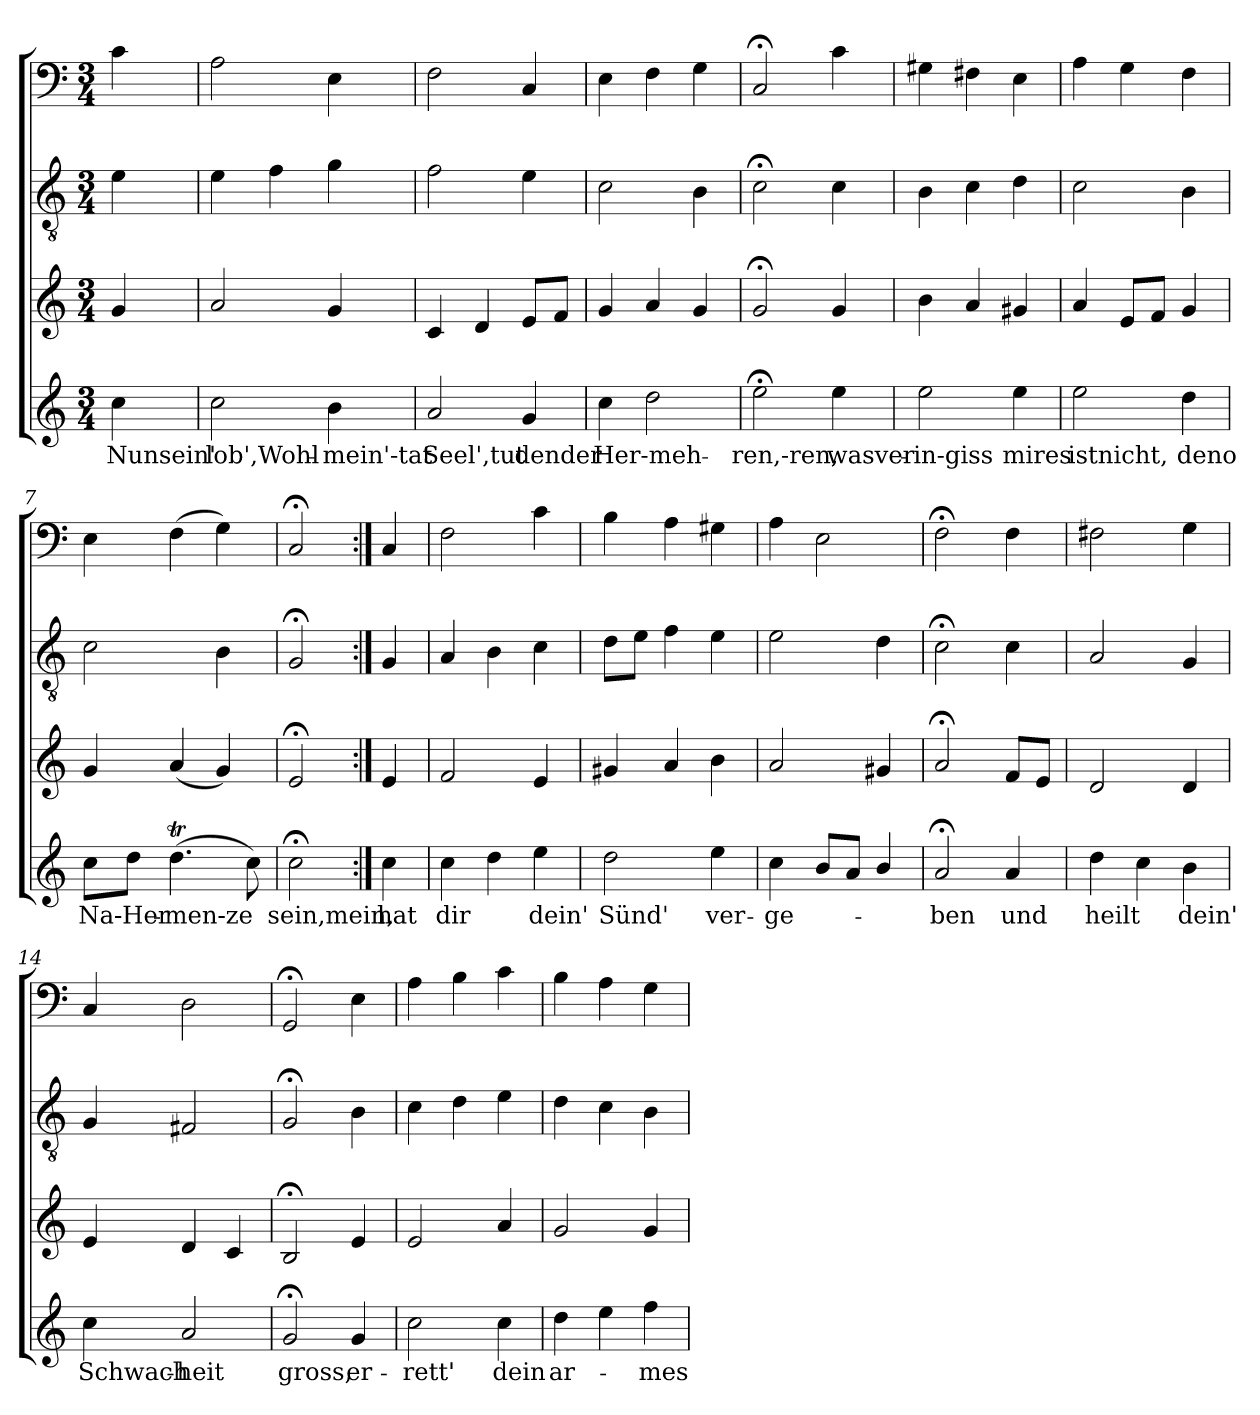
**kern	**text	**kern	**kern	**kern
*part4	*part4	*part3	*part2	*part1
*staff4	*staff4	*staff3	*staff2	*staff1
*clefG2	*	*clefG2	*clefGv2	*clefF4
*k[]	*	*k[]	*k[]	*k[]
*C:	*	*C:	*C:	*C:
*M3/4	*	*M3/4	*M3/4	*M3/4
=	=	=	=	=
4cc\	Nunsein'	4g/	4e\	4c\
=1	=1	=1	=1	=1
2cc\	lob',Wohl-	2a/	4e\	2A\
.	.	.	4f\	.
4b\	mein'-tat	4g/	4g\	4E\
=2	=2	=2	=2	=2
2a/	Seel',tut	4c/	2f\	2F\
.	.	4d/	.	.
4g/	dender	8e/L	4e\	4C/
.	.	8f/J	.	.
=3	=3	=3	=3	=3
4cc\	Her-meh-	4g/	2c\	4E\
2dd\	.	4a/	.	4F\
.	.	4g/	4B\	4G\
=4	=4	=4	=4	=4
2ee;<\	-ren,-ren,	2g;</	2c;<\	2C;</
4ee\	wasver-	4g/	4c\	4c\
=5	=5	=5	=5	=5
2ee\	in-giss	4b\	4B\	4G#X\
.	.	4a/	4c\	4F#X\
4ee\	mires	4g#X/	4d\	4E\
=6	=6	=6	=6	=6
2ee\	istnicht,	4a/	2c\	4A\
.	.	8e/L	.	4G\
.	.	8f/J	.	.
4dd\	deno	4g/	4B\	4F\
=7	=7	=7	=7	=7
8cc\L	Na-Her-	4g/	2c\	4E\
8dd\J	.	.	.	.
(4.ddT\	-men-ze	(4a/	.	(4F\
.	.	4g/)	4B\	4G\)
8cc\)	.	.	.	.
=8	=8	=8	=8	=8
2cc;<\	sein,mein,	2e;</	2G;</	2C;</
=:|!	=:|!	=:|!	=:|!	=:|!
4cc\	hat	4e/	4G/	4C/
=9	=9	=9	=9	=9
4cc\	dir	2f/	4A/	2F\
4dd\	.	.	4B\	.
4ee\	dein'	4e/	4c\	4c\
=10	=10	=10	=10	=10
2dd\	Sünd'	4g#X/	8d\L	4B\
.	.	.	8e\J	.
.	.	4a/	4f\	4A\
4ee\	ver-	4b\	4e\	4G#X\
=11	=11	=11	=11	=11
4cc\	-ge-	2a/	2e\	4A\
8b/L	.	.	.	2E\
8a/J	.	.	.	.
4b/	.	4g#X/	4d\	.
=12	=12	=12	=12	=12
2a;</	-ben	2a;</	2c;<\	2F;<\
4a/	und	8f/L	4c\	4F\
.	.	8e/J	.	.
=13	=13	=13	=13	=13
4dd\	heilt	2d/	2A/	2F#X\
4cc\	.	.	.	.
4b\	dein'	4d/	4G/	4G\
=14	=14	=14	=14	=14
4cc\	Schwach-	4e/	4G/	4C/
2a/	-heit	4d/	2F#X/	2D\
.	.	4c/	.	.
=15	=15	=15	=15	=15
2g;</	gross,	2B;</	2G;</	2GG;</
4g/	er-	4e/	4B\	4E\
=16	=16	=16	=16	=16
2cc\	-rett'	2e/	4c\	4A\
.	.	.	4d\	4B\
4cc\	dein	4a/	4e\	4c\
=17	=17	=17	=17	=17
4dd\	ar-	2g/	4d\	4B\
4ee\	.	.	4c\	4A\
4ff\	-mes	4g/	4B\	4G\
=	=	=	=	=
*-	*-	*-	*-	*-
